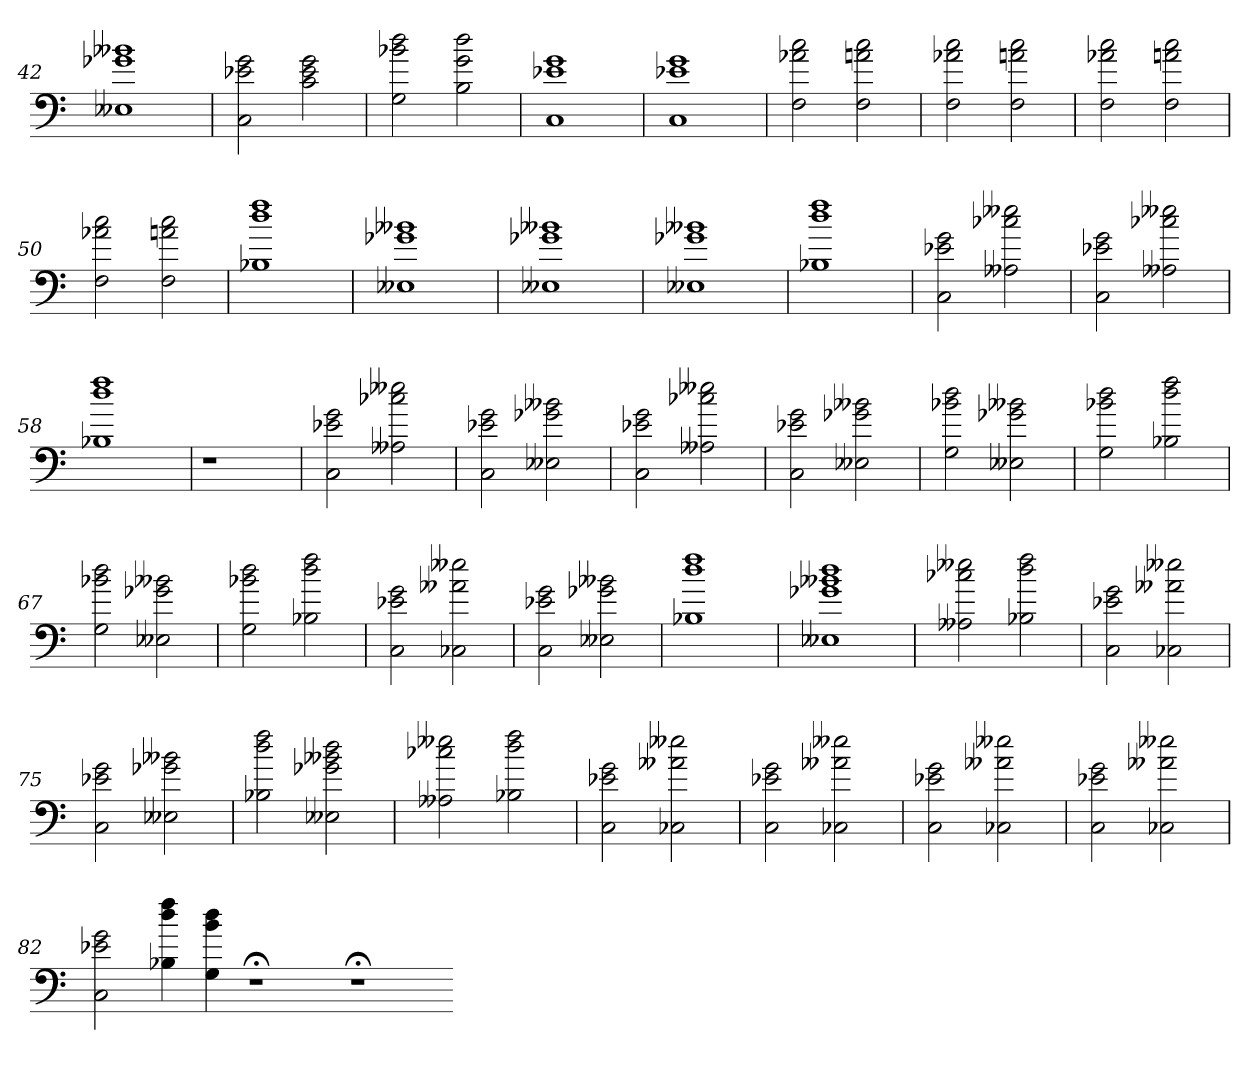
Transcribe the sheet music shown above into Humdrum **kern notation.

**kern
*part1
*staff1
=42
1E--X 1g-X 1b--X
=43
2C 2e-X 2g
2c 2e- 2g
=44
2G 2b-X 2dd
2B 2g 2dd
=45
1C 1e-X 1g
=46
1C 1e-X 1g
=47
2F 2a-X 2cc
2F 2an 2cc
=48
2F 2a-X 2cc
2F 2an 2cc
=49
2F 2a-X 2cc
2F 2an 2cc
=50
2F 2a-X 2cc
2F 2an 2cc
=51
1B-X 1dd 1ff
=52
1E--X 1g-X 1b--X
=53
1E--X 1g-X 1b--X
=54
1E--X 1g-X 1b--X
=55
1B-X 1dd 1ff
=56
2C 2e-X 2g
2A--X 2cc-X 2ee--X
=57
2C 2e-X 2g
2A--X 2cc-X 2ee--X
=58
1B-X 1dd 1ff
=59
1r
=60
1r
=61
2C 2e-X 2g
2A--X 2cc-X 2ee--X
=62
2C 2e-X 2g
2E--X 2g-X 2b--X
=63
2C 2e-X 2g
2A--X 2cc-X 2ee--X
=64
2C 2e-X 2g
2E--X 2g-X 2b--X
=65
2G 2b-X 2dd
2E--X 2g-X 2b--X
=66
2G 2b-X 2dd
2B-X 2dd 2ff
=67
2G 2b-X 2dd
2E--X 2g-X 2b--X
=68
2G 2b-X 2dd
2B-X 2dd 2ff
=69
2C 2e-X 2g
2C-X 2a--X 2ee--X
=70
2C 2e-X 2g
2E--X 2g-X 2b--X
=71
1B-X 1dd 1ff
=72
1E--X 1g-X 1b--X 1dd
=73
2A--X 2cc-X 2ee--X
2B-X 2dd 2ff
=74
2C 2e-X 2g
2C-X 2a--X 2ee--X
=75
2C 2e-X 2g
2E--X 2g-X 2b--X
=76
2B-X 2dd 2ff
2E--X 2g-X 2b--X 2dd
=77
2A--X 2cc-X 2ee--X
2B-X 2dd 2ff
=78
2C 2e-X 2g
2C-X 2a--X 2ee--X
=79
2C 2e-X 2g
2C-X 2a--X 2ee--X
=80
2C 2e-X 2g
2C-X 2a--X 2ee--X
=81
2C 2e-X 2g
2C-X 2a--X 2ee--X
=82
2C 2e-X 2g
4B-X 4dd 4ff
4G 4b 4dd
1r;<
1r;<
=-
*-
